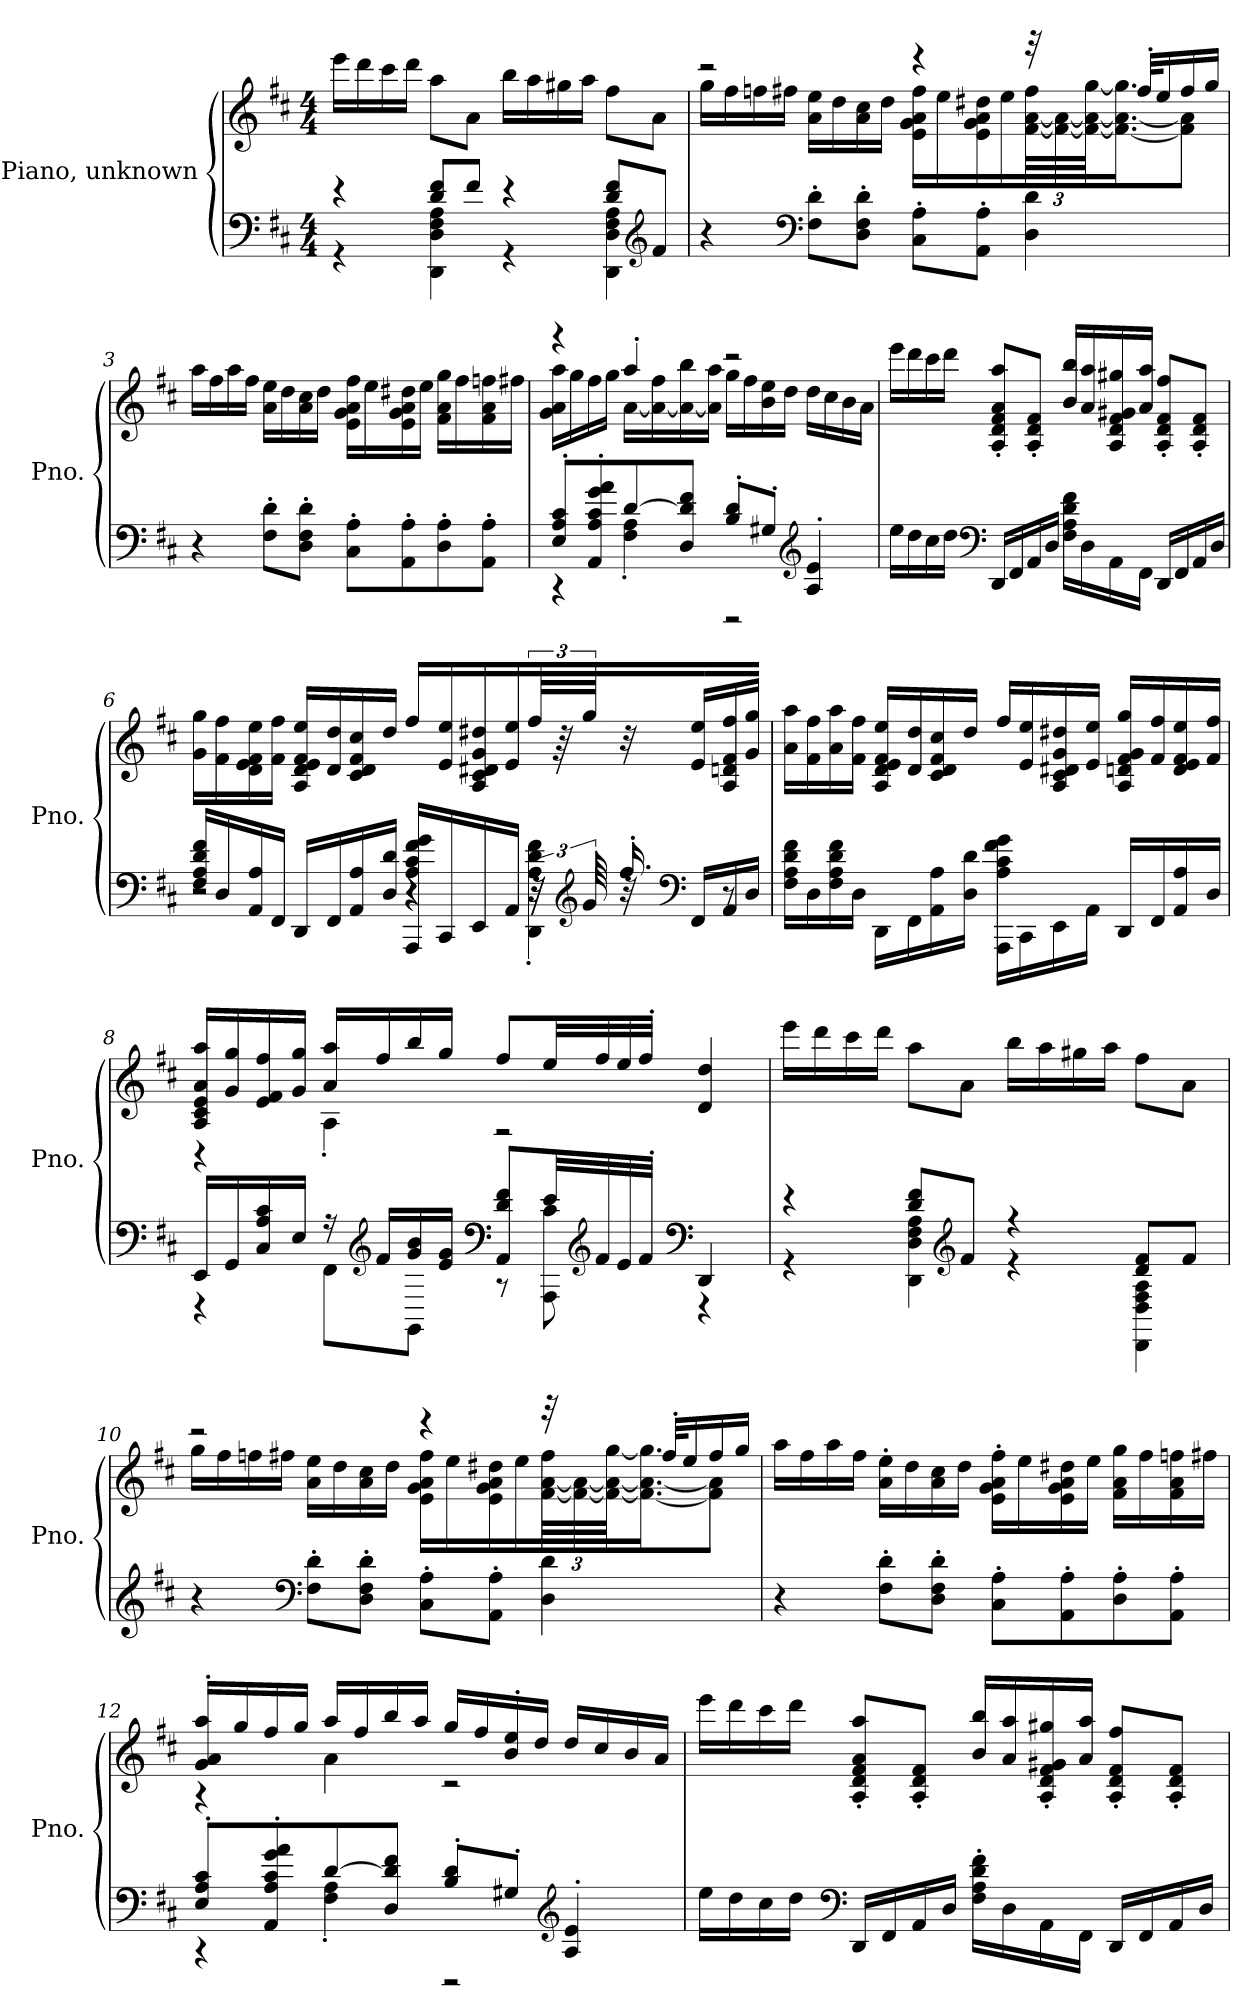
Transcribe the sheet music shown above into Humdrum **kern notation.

**kern	**kern
*part1	*part1
*staff2	*staff1
*I"Piano, unknown	*
*I'Pno.	*
*clefF4	*clefG2
*k[f#c#]	*k[f#c#]
*M4/4	*M4/4
*MM120	*MM120
=1	=1
*^	*
4r	4r	16eee\LL
.	.	16ddd\
.	.	16ccc#\
.	.	16ddd\JJ
8d/ 8f#/L	4DD\ 4D\ 4F#\ 4A\	8aa\L
8f#/J	.	8a\J
4r	4r	16bb\LL
.	.	16aa\
.	.	16gg#X\
.	.	16aa\JJ
8d/ 8f#/L	4DD\ 4D\ 4F#\ 4A\	8ff#\L
*clefG2	*	*
8f#/J	.	8a\J
*v	*v	*
!!LO:LB:g=z
=2	=2
*	*^
4r	2r	16gg\LL
.	.	16ff#\
.	.	16ffn\
.	.	16ff#X\JJ
*clefF4	*	*
8F#\' 8d\'L	.	16a\ 16ee\LL
.	.	16dd\
8D\' 8F#\' 8d\'J	.	16a\ 16cc#\
.	.	16dd\JJ
8C#\' 8A\'L	4r	16e\ 16g\ 16a\ 16ff#\LL
.	.	16ee\
8AA\' 8A\'J	.	16e\ 16g\ 16a\ 16dd#X\
.	.	16ee\
*	*	*Xbrackettup
4D\ 4d\	32r	[96f#\ [96a\ 96ff#\LL
.	.	96f#\_ 96a\_
.	.	96f#\_ 96a\_ [96gg\JJ
.	32ff#'/KLL	16.f#\_ 16.a\_ 16.gg\]J
.	16ee/	.
.	16ff#/	8f#\] 8a\]J
.	16gg/JJ	.
*	*v	*v
!!LO:LB:g=z
=3	=3
4r	16aa\LL
.	16ff#\
.	16aa\
.	16ff#\JJ
8F#\' 8d\'L	16a\ 16ee\LL
.	16dd\
8D\' 8F#\' 8d\'J	16a\ 16cc#\
.	16dd\JJ
8C#\' 8A\'L	16e\ 16g\ 16a\ 16ff#\LL
.	16ee\
8AA\' 8A\'	16e\ 16g\ 16a\ 16dd#X\
.	16ee\JJ
8D\' 8A\'	16f#\ 16a\ 16gg\LL
.	16ff#\
8AA\' 8A\'J	16f#\ 16a\ 16ffn\
.	16ff#X\JJ
=4	=4
*^	*^
8E/' 8A/' 8c#/'L	4r	4r	16g\ 16a\ 16aa\LL
.	.	.	16gg\
8AA/' 8A/' 8c#/' 8g/' 8a/'	.	.	16ff#\
.	.	.	16gg\JJ
[8d/	4F#\' 4A\'	4aa'/	[16a\LL
.	.	.	16a\_ 16ff#\
8D/ 8d/] 8f#/J	.	.	16a\_ 16bb\
.	.	.	16a\] 16aa\JJ
8B/' 8d/'L	2r	2r	16gg\LL
.	.	.	16ff#\
8G#X'/J	.	.	16b\ 16ee\
.	.	.	16dd\JJ
*clefG2	*	*	*
4A/' 4e/'	.	.	16dd\LL
.	.	.	16cc#\
.	.	.	16b\
.	.	.	16a\JJ
*v	*v	*	*
*	*v	*v
!!LO:LB:g=z
=5	=5
16ee\LL	16eee\LL
16dd\	16ddd\
16cc#\	16ccc#\
16dd\JJ	16ddd\JJ
*clefF4	*
16DD/LL	8A/' 8d/' 8f#/' 8a/' 8aa/'L
16FF#/	.
16AA/	8A/' 8d/' 8f#/'J
16D/JJ	.
16F#\ 16A\ 16d\ 16f#\LL	16b/ 16bb/LL
16D\	16a/ 16aa/
16AA\	16A/ 16d/ 16f#/ 16g#X/ 16gg#X/
16FF#\JJ	16a/ 16aa/JJ
16DD/LL	8A/' 8d/' 8f#/' 8ff#/'L
16FF#/	.
16AA/	8A/' 8d/' 8f#/'J
16D/JJ	.
!!LO:LB:g=z
=6	=6
*^	*
*	*^	*
2r	2r	16F#/ 16A/ 16d/ 16f#/LL	16g\ 16gg\LL
.	.	16D/	16f#\ 16ff#\
.	.	16AA/ 16A/	16d\ 16e\ 16f#\ 16ee\
.	.	16FF#/JJ	16f#\ 16ff#\JJ
.	.	16DD/LL	16A/ 16d/ 16e/ 16f#/ 16ee/LL
.	.	16FF#/	16d/ 16dd/
.	.	16AA/ 16A/	16c#/ 16d/ 16f#/ 16cc#/
.	.	16D/ 16d/JJ	16dd/JJ
4r	4r	16AAA/ 16A/ 16c#/ 16f#/ 16g/LL	16ff#/LL
.	.	16CC#/	16e/ 16ee/
.	.	16EE/	16A/ 16c#/ 16d#X/ 16g/ 16dd#X/
.	.	16AA/JJ	16e/ 16ee/
*	*	*	*brackettup
32r	4DD\' 4A\' 4d\' 4f#\'	48r	96ff#/JJkk
.	.	.	96r
*clefG2	*	*	*
.	.	96g/	96gg\
16.ff#'/	.	32r	32r
*clefF4	*	*	*
.	.	16FF#/LL	16e/ 16ee/LL
8r	.	16AA/	16A/ 16dn/ 16f#/ 16ff#/
.	.	16D/JJ	16g/ 16gg/JJ
*v	*v	*v	*
!!LO:LB:g=z
=7	=7
16F#\ 16A\ 16d\ 16f#\LL	16a\ 16aa\LL
16D\	16f#\ 16ff#\
16F#\ 16A\ 16d\ 16f#\	16a\ 16aa\
16D\JJ	16f#\ 16ff#\JJ
16DD\LL	16A/ 16d/ 16e/ 16f#/ 16ee/LL
16FF#\	16d/ 16dd/
16AA\ 16A\	16c#/ 16d/ 16f#/ 16cc#/
16D\ 16d\JJ	16dd/JJ
16AAA\ 16A\ 16c#\ 16f#\ 16g\LL	16ff#/LL
16CC#\	16e/ 16ee/
16EE\	16A/ 16c#/ 16d#X/ 16g/ 16dd#X/
16AA\JJ	16e/ 16ee/JJ
16DD/LL	16A/ 16dn/ 16f#/ 16g/ 16gg/LL
16FF#/	16f#/ 16ff#/
16AA/ 16A/	16d/ 16e/ 16f#/ 16ee/
16D/JJ	16f#/ 16ff#/JJ
=8	=8
*^	*^
16EE/LL	4r	16A/ 16c#/ 16e/ 16a/ 16aa/LL	4r
16GG/	.	16g/ 16gg/	.
16C#/ 16A/ 16c#/	.	16e/ 16f#/ 16ff#/	.
16E/JJ	.	16g/ 16gg/JJ	.
16r	8FF#\L	16a/ 16aa/LL	4A'\
*clefG2	*	*	*
16f#/LL	.	16ff#/	.
16g/ 16b/	8GG\J	16bb/	.
16e/ 16g/JJ	.	16gg/JJ	.
*clefF4	*	*	*
8AA/ 8d/ 8f#/L	8r	8ff#/L	2r
32e/LL	8AAA\ 8c#\	32ee/LL	.
*clefG2	*	*	*
32f#/	.	32ff#/	.
32e/	.	32ee/	.
32f#'/JJJ	.	32ff#'/JJJ	.
*clefF4	*	*	*
4DD/	4r	4d/ 4dd/	.
*	*	*v	*v
!!LO:PB:g=z
=9	=9	=9
4r	4r	16eee\LL
.	.	16ddd\
.	.	16ccc#\
.	.	16ddd\JJ
8d/ 8f#/L	4DD\ 4D\ 4F#\ 4A\	8aa\L
*clefG2	*	*
8f#/J	.	8a\J
4r	4r	16bb\LL
.	.	16aa\
.	.	16gg#X\
.	.	16aa\JJ
8d/ 8f#/L	4DD\ 4D\ 4F#\ 4A\	8ff#\L
8f#/J	.	8a\J
*v	*v	*
=10	=10
*	*^
4r	2r	16gg\LL
.	.	16ff#\
.	.	16ffn\
.	.	16ff#X\JJ
*clefF4	*	*
8F#\' 8d\'L	.	16a\ 16ee\LL
.	.	16dd\
8D\' 8F#\' 8d\'J	.	16a\ 16cc#\
.	.	16dd\JJ
8C#\' 8A\'L	4r	16e\ 16g\ 16a\ 16ff#\LL
.	.	16ee\
8AA\' 8A\'J	.	16e\ 16g\ 16a\ 16dd#X\
.	.	16ee\
*	*	*Xbrackettup
4D\ 4d\	32r	[96f#\ [96a\ 96ff#\LL
.	.	96f#\_ 96a\_
.	.	96f#\_ 96a\_ [96gg\JJ
.	32ff#'/KLL	16.f#\_ 16.a\_ 16.gg\]J
.	16ee/	.
.	16ff#/	8f#\] 8a\]J
.	16gg/JJ	.
*	*v	*v
!!LO:LB:g=z
=11	=11
4r	16aa\LL
.	16ff#\
.	16aa\
.	16ff#\JJ
8F#\' 8d\'L	16a\' 16ee\'LL
.	16dd\
8D\' 8F#\' 8d\'J	16a\ 16cc#\
.	16dd\JJ
8C#\' 8A\'L	16e\' 16g\' 16a\' 16ff#\'LL
.	16ee\
8AA\' 8A\'	16e\ 16g\ 16a\ 16dd#X\
.	16ee\JJ
8D\' 8A\'	16f#\ 16a\ 16gg\LL
.	16ff#\
8AA\' 8A\'J	16f#\ 16a\ 16ffn\
.	16ff#X\JJ
=12	=12
*^	*^
8E/' 8A/' 8c#/'L	4r	16g/' 16a/' 16aa/'LL	4r
.	.	16gg/	.
8AA/' 8A/' 8c#/' 8g/' 8a/'	.	16ff#/	.
.	.	16gg/JJ	.
[8d/	4F#\' 4A\'	16aa/LL	4a\
.	.	16ff#/	.
8D/ 8d/] 8f#/J	.	16bb/	.
.	.	16aa/JJ	.
8B/' 8d/'L	2r	16gg/LL	2r
.	.	16ff#/	.
8G#X'/J	.	16b/' 16ee/'	.
.	.	16dd/JJ	.
*clefG2	*	*	*
4A/' 4e/'	.	16dd/LL	.
.	.	16cc#/	.
.	.	16b/	.
.	.	16a/JJ	.
*v	*v	*	*
*	*v	*v
!!LO:LB:g=z
=13	=13
16ee\LL	16eee\LL
16dd\	16ddd\
16cc#\	16ccc#\
16dd\JJ	16ddd\JJ
*clefF4	*
16DD/LL	8A/' 8d/' 8f#/' 8a/' 8aa/'L
16FF#/	.
16AA/	8A/' 8d/' 8f#/'J
16D/JJ	.
16F#\' 16A\' 16d\' 16f#\'LL	16b/ 16bb/LL
16D\	16a/ 16aa/
16AA\	16A/' 16d/' 16f#/' 16g#X/' 16gg#X/'
16FF#\JJ	16a/ 16aa/JJ
16DD/LL	8A/' 8d/' 8f#/' 8ff#/'L
16FF#/	.
16AA/	8A/' 8d/' 8f#/'J
16D/JJ	.
=	=
*-	*-
